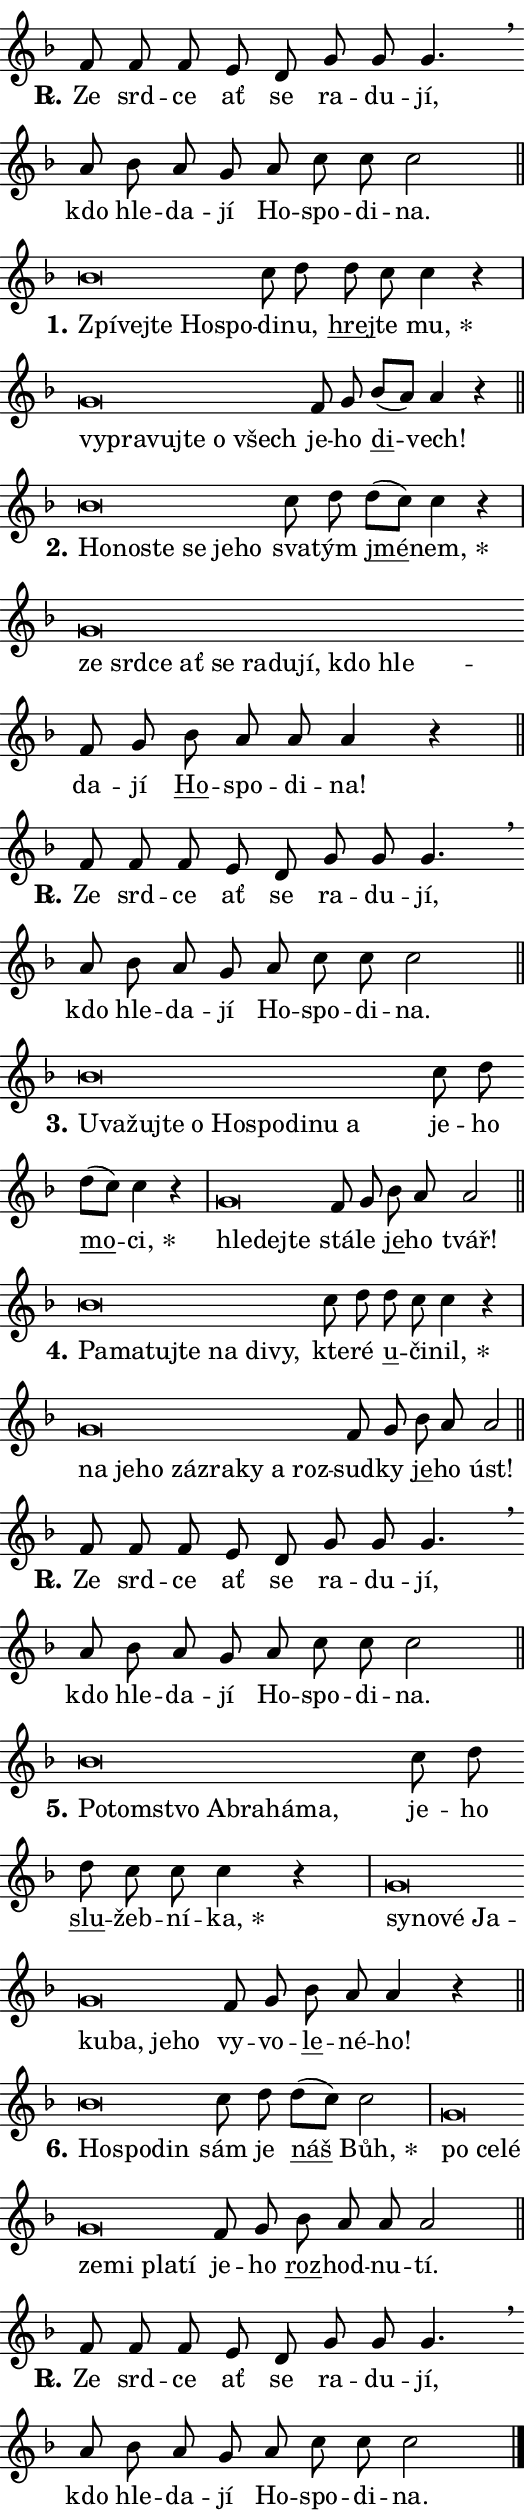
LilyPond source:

\version "2.24.0"
\header { tagline = "" }
\paper {
  indent = 0\cm
  top-margin = 0\cm
  right-margin = 0.13\cm % to fit lyric hyphens
  bottom-margin = 0\cm
  left-margin = 0\cm
  paper-width = 9\cm
  page-breaking = #ly:one-page-breaking
  system-system-spacing.basic-distance = #11
  score-system-spacing.basic-distance = #11
  ragged-last = ##f
}


%% Author: Thomas Morley
%% https://lists.gnu.org/archive/html/lilypond-user/2020-05/msg00002.html
#(define (line-position grob)
"Returns position of @var[grob} in current system:
   @code{'start}, if at first time-step
   @code{'end}, if at last time-step
   @code{'middle} otherwise
"
  (let* ((col (ly:item-get-column grob))
         (ln (ly:grob-object col 'left-neighbor))
         (rn (ly:grob-object col 'right-neighbor))
         (col-to-check-left (if (ly:grob? ln) ln col))
         (col-to-check-right (if (ly:grob? rn) rn col))
         (break-dir-left
           (and
             (ly:grob-property col-to-check-left 'non-musical #f)
             (ly:item-break-dir col-to-check-left)))
         (break-dir-right
           (and
             (ly:grob-property col-to-check-right 'non-musical #f)
             (ly:item-break-dir col-to-check-right))))
        (cond ((eqv? 1 break-dir-left) 'start)
              ((eqv? -1 break-dir-right) 'end)
              (else 'middle))))

#(define (tranparent-at-line-position vctor)
  (lambda (grob)
  "Relying on @code{line-position} select the relevant enry from @var{vctor}.
Used to determine transparency,"
    (case (line-position grob)
      ((end) (not (vector-ref vctor 0)))
      ((middle) (not (vector-ref vctor 1)))
      ((start) (not (vector-ref vctor 2))))))

noteHeadBreakVisibility =
#(define-music-function (break-visibility)(vector?)
"Makes @code{NoteHead}s transparent relying on @var{break-visibility}"
#{
  \override NoteHead.transparent =
    #(tranparent-at-line-position break-visibility)
#})

#(define delete-ledgers-for-transparent-note-heads
  (lambda (grob)
    "Reads whether a @code{NoteHead} is transparent.
If so this @code{NoteHead} is removed from @code{'note-heads} from
@var{grob}, which is supposed to be @code{LedgerLineSpanner}.
As a result ledgers are not printed for this @code{NoteHead}"
    (let* ((nhds-array (ly:grob-object grob 'note-heads))
           (nhds-list
             (if (ly:grob-array? nhds-array)
                 (ly:grob-array->list nhds-array)
                 '()))
           ;; Relies on the transparent-property being done before
           ;; Staff.LedgerLineSpanner.after-line-breaking is executed.
           ;; This is fragile ...
           (to-keep
             (remove
               (lambda (nhd)
                 (ly:grob-property nhd 'transparent #f))
               nhds-list)))
      ;; TODO find a better method to iterate over grob-arrays, similiar
      ;; to filter/remove etc for lists
      ;; For now rebuilt from scratch
      (set! (ly:grob-object grob 'note-heads)  '())
      (for-each
        (lambda (nhd)
          (ly:pointer-group-interface::add-grob grob 'note-heads nhd))
        to-keep))))

squashNotes = {
  \override NoteHead.X-extent = #'(-0.2 . 0.2)
  \override NoteHead.Y-extent = #'(-0.75 . 0)
  \override NoteHead.stencil =
    #(lambda (grob)
       (let ((pos (ly:grob-property grob 'staff-position)))
         (begin
           (if (< pos -7) (display "ERROR: Lower brevis then expected\n") (display ""))
           (if (<= pos -6) ly:text-interface::print ly:note-head::print))))
}
unSquashNotes = {
  \revert NoteHead.X-extent
  \revert NoteHead.Y-extent
  \revert NoteHead.stencil
}

hideNotes = \noteHeadBreakVisibility #begin-of-line-visible
unHideNotes = \noteHeadBreakVisibility #all-visible

% work-around for resetting accidentals
% https://lilypond.org/doc/v2.23/Documentation/notation/displaying-rhythms#unmetered-music
cadenzaMeasure = {
  \cadenzaOff
  \partial 1024 s1024
  \cadenzaOn
}

#(define-markup-command (accent layout props text) (markup?)
  "Underline accented syllable"
  (interpret-markup layout props
    #{\markup \override #'(offset . 4.3) \underline { #text }#}))

responsum = \markup \concat {
  "R" \hspace #-1.05 \path #0.1 #'((moveto 0 0.07) (lineto 0.9 0.8)) \hspace #0.05 "."
}

spaceSize = #0.6828661417322834 % exact space size for TeX Gyre Schola

\layout {
  \context {
    \Staff
    \remove "Time_signature_engraver"
    \override LedgerLineSpanner.after-line-breaking = #delete-ledgers-for-transparent-note-heads
  }
  \context {
    \Lyrics {
      \override LyricSpace.minimum-distance = \spaceSize
      \override LyricText.font-name = #"TeX Gyre Schola"
      \override LyricText.font-size = 1
      \override StanzaNumber.font-name = #"TeX Gyre Schola Bold"
      \override StanzaNumber.font-size = 1
    }
  }
  \context {
    \Score 
    \override NoteHead.text =
      #(lambda (grob) 
        (let ((pos (ly:grob-property grob 'staff-position)))
          #{\markup {
            \combine
              \halign #-0.55 \raise #(if (= pos -6) 0 0.5) \override #'(thickness . 2) \draw-line #'(3.2 . 0)
              \musicglyph "noteheads.sM1"
          }#}))
  }
}

% magnetic-lyrics.ily
%
%   written by
%     Jean Abou Samra <jean@abou-samra.fr>
%     Werner Lemberg <wl@gnu.org>
%
%   adapted by
%     Jiri Hon <jiri.hon@gmail.com>
%
% Version 2022-Apr-15

% https://www.mail-archive.com/lilypond-user@gnu.org/msg149350.html

#(define (Left_hyphen_pointer_engraver context)
   "Collect syllable-hyphen-syllable occurrences in lyrics and store
them in properties.  This engraver only looks to the left.  For
example, if the lyrics input is @code{foo -- bar}, it does the
following.

@itemize @bullet
@item
Set the @code{text} property of the @code{LyricHyphen} grob between
@q{foo} and @q{bar} to @code{foo}.

@item
Set the @code{left-hyphen} property of the @code{LyricText} grob with
text @q{foo} to the @code{LyricHyphen} grob between @q{foo} and
@q{bar}.
@end itemize

Use this auxiliary engraver in combination with the
@code{lyric-@/text::@/apply-@/magnetic-@/offset!} hook."
   (let ((hyphen #f)
         (text #f))
     (make-engraver
      (acknowledgers
       ((lyric-syllable-interface engraver grob source-engraver)
        (set! text grob)))
      (end-acknowledgers
       ((lyric-hyphen-interface engraver grob source-engraver)
        ;(when (not (grob::has-interface grob 'lyric-space-interface))
          (set! hyphen grob)));)
      ((stop-translation-timestep engraver)
       (when (and text hyphen)
         (ly:grob-set-object! text 'left-hyphen hyphen))
       (set! text #f)
       (set! hyphen #f)))))

#(define (lyric-text::apply-magnetic-offset! grob)
   "If the space between two syllables is less than the value in
property @code{LyricText@/.details@/.squash-threshold}, move the right
syllable to the left so that it gets concatenated with the left
syllable.

Use this function as a hook for
@code{LyricText@/.after-@/line-@/breaking} if the
@code{Left_@/hyphen_@/pointer_@/engraver} is active."
   (let ((hyphen (ly:grob-object grob 'left-hyphen #f)))
     (when hyphen
       (let ((left-text (ly:spanner-bound hyphen LEFT)))
         (when (grob::has-interface left-text 'lyric-syllable-interface)
           (let* ((common (ly:grob-common-refpoint grob left-text X))
                  (this-x-ext (ly:grob-extent grob common X))
                  (left-x-ext
                   (begin
                     ;; Trigger magnetism for left-text.
                     (ly:grob-property left-text 'after-line-breaking)
                     (ly:grob-extent left-text common X)))
                  ;; `delta` is the gap width between two syllables.
                  (delta (- (interval-start this-x-ext)
                            (interval-end left-x-ext)))
                  (details (ly:grob-property grob 'details))
                  (threshold (assoc-get 'squash-threshold details 0.2)))
             (when (< delta threshold)
               (let* (;; We have to manipulate the input text so that
                      ;; ligatures crossing syllable boundaries are not
                      ;; disabled.  For languages based on the Latin
                      ;; script this is essentially a beautification.
                      ;; However, for non-Western scripts it can be a
                      ;; necessity.
                      (lt (ly:grob-property left-text 'text))
                      (rt (ly:grob-property grob 'text))
                      (is-space (grob::has-interface hyphen 'lyric-space-interface))
                      (space (if is-space " " ""))
                      (extra-delta (if is-space spaceSize 0))
                      ;; Append new syllable.
                      (ltrt-space (if (and (string? lt) (string? rt))
                                (string-append lt space rt)
                                (make-concat-markup (list lt space rt))))
                      ;; Right-align `ltrt` to the right side.
                      (ltrt-space-markup (grob-interpret-markup
                               grob
                               (make-translate-markup
                                (cons (interval-length this-x-ext) 0)
                                (make-right-align-markup ltrt-space)))))
                 (begin
                   ;; Don't print `left-text`.
                   (ly:grob-set-property! left-text 'stencil #f)
                   ;; Set text and stencil (which holds all collected
                   ;; syllables so far) and shift it to the left.
                   (ly:grob-set-property! grob 'text ltrt-space)
                   (ly:grob-set-property! grob 'stencil ltrt-space-markup)
                   (ly:grob-translate-axis! grob (- (- delta extra-delta)) X))))))))))


#(define (lyric-hyphen::displace-bounds-first grob)
   ;; Make very sure this callback isn't triggered too early.
   (let ((left (ly:spanner-bound grob LEFT))
         (right (ly:spanner-bound grob RIGHT)))
     (ly:grob-property left 'after-line-breaking)
     (ly:grob-property right 'after-line-breaking)
     (ly:lyric-hyphen::print grob)))

squashThreshold = #0.4

\layout {
  \context {
    \Lyrics
    \consists #Left_hyphen_pointer_engraver
    \override LyricText.after-line-breaking =
      #lyric-text::apply-magnetic-offset!
    \override LyricHyphen.stencil = #lyric-hyphen::displace-bounds-first
    \override LyricText.details.squash-threshold = \squashThreshold
    \override LyricHyphen.minimum-distance = 0
    \override LyricHyphen.minimum-length = \squashThreshold
  }
}

squashText = \override LyricText.details.squash-threshold = 9999
unSquashText = \override LyricText.details.squash-threshold = \squashThreshold

leftText = \override LyricText.self-alignment-X = #LEFT
unLeftText = \revert LyricText.self-alignment-X

starOffset = #(lambda (grob) 
                (let ((x_offset (ly:self-alignment-interface::aligned-on-x-parent grob)))
                  (if (= x_offset 0) 0 (+ x_offset 1.2))))

star = #(define-music-function (syllable)(string?)
"Append star separator at the end of a syllable"
#{
  \once \override LyricText.X-offset = #starOffset
  \lyricmode { \markup {
    #syllable
    \override #'((font-name . "TeX Gyre Schola Bold")) \hspace #0.2 \lower #0.65 \larger "*"
  } }
#})

starAccent = #(define-music-function (syllable)(string?)
"Append star separator at the end of a syllable and make accent"
#{
  \once \override LyricText.X-offset = #starOffset
  \lyricmode { \markup {
    \accent #syllable
    \override #'((font-name . "TeX Gyre Schola Bold")) \hspace #0.2 \lower #0.65 \larger "*"
  } }
#})

breath = #(define-music-function (syllable)(string?)
"Append breathing indicator at the end of a syllable"
#{
  \lyricmode { \markup { #syllable "+" } }
#})

optionalBreath = #(define-music-function (syllable)(string?)
"Append optional breathing indicator at the end of a syllable"
#{
  \lyricmode { \markup { #syllable "(+)" } }
#})


\score {
    <<
        \new Voice = "melody" { \cadenzaOn \key f \major \relative { f'8 f f e d g g g4. \breathe \bar "" a8 bes a g \bar "" a c c c2 \cadenzaMeasure \bar "||" \break } }
        \new Lyrics \lyricsto "melody" { \lyricmode { \set stanza = \responsum
Ze srd -- ce ať se ra -- du -- jí, kdo hle -- da -- jí Ho -- spo -- di -- na. } }
    >>
    \layout {}
}

\score {
    <<
        \new Voice = "melody" { \cadenzaOn \key f \major \relative { \squashNotes bes'\breve*1/16 \hideNotes \breve*1/16 \bar "" \breve*1/16 \bar "" \breve*1/16 \breve*1/16 \bar "" \unHideNotes \unSquashNotes c8 d \bar "" d c c4 r \cadenzaMeasure \bar "|" \squashNotes g\breve*1/16 \hideNotes \breve*1/16 \bar "" \breve*1/16 \bar "" \breve*1/16 \bar "" \breve*1/16 \breve*1/16 \bar "" \unHideNotes \unSquashNotes f8 g \bar "" bes[( a)] a4 r \cadenzaMeasure \bar "||" \break } }
        \new Lyrics \lyricsto "melody" { \lyricmode { \set stanza = "1."
\leftText Zpí -- \squashText vej -- te Ho -- spo -- \unLeftText \unSquashText di -- nu, \markup \accent hrej -- te \star mu, \leftText vy -- \squashText pra -- vuj -- te o všech \unLeftText \unSquashText je -- ho \markup \accent di -- vech! } }
    >>
    \layout {}
}

\score {
    <<
        \new Voice = "melody" { \cadenzaOn \key f \major \relative { \squashNotes bes'\breve*1/16 \hideNotes \breve*1/16 \bar "" \breve*1/16 \bar "" \breve*1/16 \bar "" \breve*1/16 \breve*1/16 \bar "" \unHideNotes \unSquashNotes c8 d \bar "" d[( c)] c4 r \cadenzaMeasure \bar "|" \squashNotes g\breve*1/16 \hideNotes \breve*1/16 \bar "" \breve*1/16 \bar "" \breve*1/16 \bar "" \breve*1/16 \bar "" \breve*1/16 \bar "" \breve*1/16 \bar "" \breve*1/16 \bar "" \breve*1/16 \breve*1/16 \bar "" \unHideNotes \unSquashNotes f8 g \bar "" bes a a a4 r \cadenzaMeasure \bar "||" \break } }
        \new Lyrics \lyricsto "melody" { \lyricmode { \set stanza = "2."
\leftText Ho -- \squashText no -- ste se je -- ho \unLeftText \unSquashText sva -- tým \markup \accent jmé -- \star nem, \leftText ze \squashText srd -- ce ať se ra -- du -- jí, kdo hle -- \unLeftText \unSquashText da -- jí \markup \accent Ho -- spo -- di -- na! } }
    >>
    \layout {}
}

\score {
    <<
        \new Voice = "melody" { \cadenzaOn \key f \major \relative { f'8 f f e d g g g4. \breathe \bar "" a8 bes a g \bar "" a c c c2 \cadenzaMeasure \bar "||" \break } }
        \new Lyrics \lyricsto "melody" { \lyricmode { \set stanza = \responsum
Ze srd -- ce ať se ra -- du -- jí, kdo hle -- da -- jí Ho -- spo -- di -- na. } }
    >>
    \layout {}
}

\score {
    <<
        \new Voice = "melody" { \cadenzaOn \key f \major \relative { \squashNotes bes'\breve*1/16 \hideNotes \breve*1/16 \bar "" \breve*1/16 \bar "" \breve*1/16 \bar "" \breve*1/16 \bar "" \breve*1/16 \bar "" \breve*1/16 \bar "" \breve*1/16 \bar "" \breve*1/16 \breve*1/16 \bar "" \unHideNotes \unSquashNotes c8 d \bar "" d[( c)] c4 r \cadenzaMeasure \bar "|" \squashNotes g\breve*1/16 \hideNotes \breve*1/16 \breve*1/16 \bar "" \unHideNotes \unSquashNotes f8 g \bar "" bes a a2 \cadenzaMeasure \bar "||" \break } }
        \new Lyrics \lyricsto "melody" { \lyricmode { \set stanza = "3."
\leftText U -- \squashText va -- žuj -- te o Ho -- spo -- di -- nu a \unLeftText \unSquashText je -- ho \markup \accent mo -- \star ci, \leftText hle -- \squashText dej -- te \unLeftText \unSquashText stá -- le \markup \accent je -- ho tvář! } }
    >>
    \layout {}
}

\score {
    <<
        \new Voice = "melody" { \cadenzaOn \key f \major \relative { \squashNotes bes'\breve*1/16 \hideNotes \breve*1/16 \bar "" \breve*1/16 \bar "" \breve*1/16 \bar "" \breve*1/16 \bar "" \breve*1/16 \breve*1/16 \bar "" \unHideNotes \unSquashNotes c8 d \bar "" d c c4 r \cadenzaMeasure \bar "|" \squashNotes g\breve*1/16 \hideNotes \breve*1/16 \bar "" \breve*1/16 \bar "" \breve*1/16 \bar "" \breve*1/16 \bar "" \breve*1/16 \bar "" \breve*1/16 \breve*1/16 \bar "" \unHideNotes \unSquashNotes f8 g \bar "" bes a a2 \cadenzaMeasure \bar "||" \break } }
        \new Lyrics \lyricsto "melody" { \lyricmode { \set stanza = "4."
\leftText Pa -- \squashText ma -- tuj -- te na di -- vy, \unLeftText \unSquashText kte -- ré \markup \accent u -- či -- \star nil, \leftText na \squashText je -- ho zá -- zra -- ky a roz -- \unLeftText \unSquashText sud -- ky \markup \accent je -- ho úst! } }
    >>
    \layout {}
}

\score {
    <<
        \new Voice = "melody" { \cadenzaOn \key f \major \relative { f'8 f f e d g g g4. \breathe \bar "" a8 bes a g \bar "" a c c c2 \cadenzaMeasure \bar "||" \break } }
        \new Lyrics \lyricsto "melody" { \lyricmode { \set stanza = \responsum
Ze srd -- ce ať se ra -- du -- jí, kdo hle -- da -- jí Ho -- spo -- di -- na. } }
    >>
    \layout {}
}

\score {
    <<
        \new Voice = "melody" { \cadenzaOn \key f \major \relative { \squashNotes bes'\breve*1/16 \hideNotes \breve*1/16 \bar "" \breve*1/16 \bar "" \breve*1/16 \bar "" \breve*1/16 \bar "" \breve*1/16 \breve*1/16 \bar "" \unHideNotes \unSquashNotes c8 d \bar "" d c c c4 r \cadenzaMeasure \bar "|" \squashNotes g\breve*1/16 \hideNotes \breve*1/16 \bar "" \breve*1/16 \bar "" \breve*1/16 \bar "" \breve*1/16 \bar "" \breve*1/16 \bar "" \breve*1/16 \breve*1/16 \bar "" \unHideNotes \unSquashNotes f8 g \bar "" bes a a4 r \cadenzaMeasure \bar "||" \break } }
        \new Lyrics \lyricsto "melody" { \lyricmode { \set stanza = "5."
\leftText Po -- \squashText tom -- stvo Ab -- ra -- há -- ma, \unLeftText \unSquashText je -- ho \markup \accent slu -- žeb -- ní -- \star ka, \leftText sy -- \squashText no -- vé Ja -- ku -- ba, je -- ho \unLeftText \unSquashText vy -- vo -- \markup \accent le -- né -- ho! } }
    >>
    \layout {}
}

\score {
    <<
        \new Voice = "melody" { \cadenzaOn \key f \major \relative { \squashNotes bes'\breve*1/16 \hideNotes \breve*1/16 \breve*1/16 \bar "" \unHideNotes \unSquashNotes c8 d \bar "" d[( c)] c2 \cadenzaMeasure \bar "|" \squashNotes g\breve*1/16 \hideNotes \breve*1/16 \bar "" \breve*1/16 \bar "" \breve*1/16 \bar "" \breve*1/16 \bar "" \breve*1/16 \breve*1/16 \bar "" \unHideNotes \unSquashNotes f8 g \bar "" bes a a a2 \cadenzaMeasure \bar "||" \break } }
        \new Lyrics \lyricsto "melody" { \lyricmode { \set stanza = "6."
\leftText Ho -- \squashText spo -- din \unLeftText \unSquashText sám je \markup \accent náš \star Bůh, \leftText po \squashText ce -- lé ze -- mi pla -- tí \unLeftText \unSquashText je -- ho \markup \accent roz -- hod -- nu -- tí. } }
    >>
    \layout {}
}

\score {
    <<
        \new Voice = "melody" { \cadenzaOn \key f \major \relative { f'8 f f e d g g g4. \breathe \bar "" a8 bes a g \bar "" a c c c2 \cadenzaMeasure \bar "||" \break } \bar "|." }
        \new Lyrics \lyricsto "melody" { \lyricmode { \set stanza = \responsum
Ze srd -- ce ať se ra -- du -- jí, kdo hle -- da -- jí Ho -- spo -- di -- na. } }
    >>
    \layout {}
}
